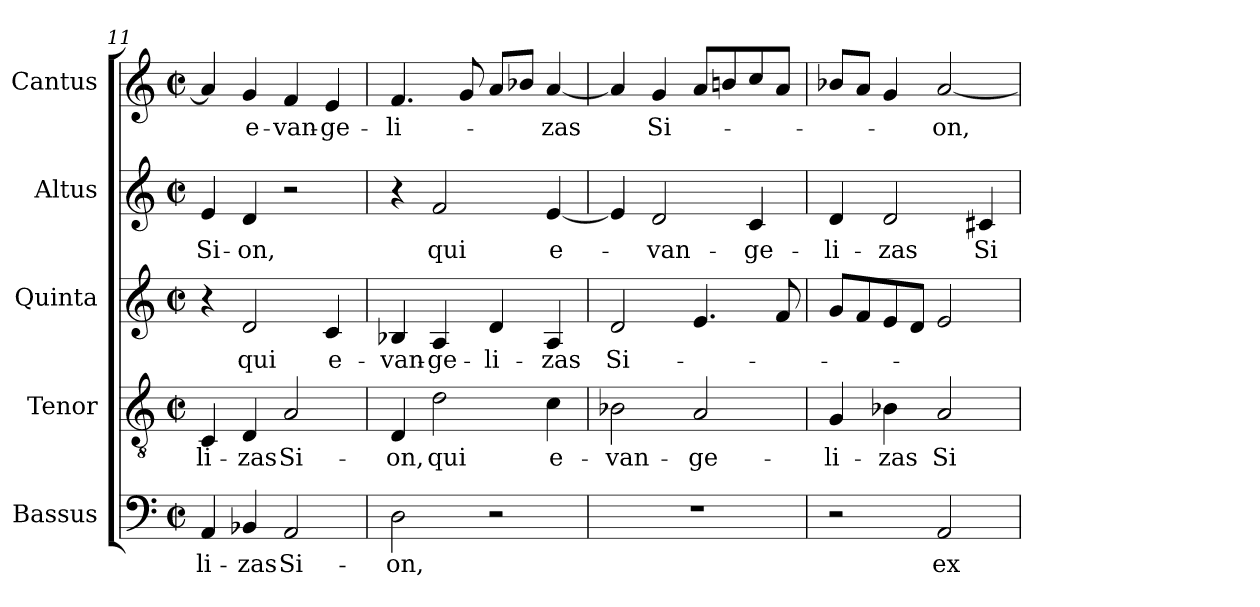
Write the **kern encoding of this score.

**kern	**text	**kern	**text	**kern	**text	**kern	**text	**kern	**text
*part5	*part5	*part4	*part4	*part3	*part3	*part2	*part2	*part1	*part1
*staff5	*staff5	*staff4	*staff4	*staff3	*staff3	*staff2	*staff2	*staff1	*staff1
*I"Bassus	*	*I"Tenor	*	*I"Quinta	*	*I"Altus	*	*I"Cantus	*
*I'B.	*	*I'T.	*	*I'A.	*	*I'A.	*	*I'S.	*
*clefF4	*	*clefGv2	*	*clefG2	*	*clefG2	*	*clefG2	*
*	*	*ITrd7c12	*	*	*	*	*	*	*
*k[]	*	*k[]	*	*k[]	*	*k[]	*	*k[]	*
*C:	*	*C:	*	*C:	*	*C:	*	*C:	*
*M2/2	*	*M2/2	*	*M2/2	*	*M2/2	*	*M2/2	*
*met(c|)	*	*met(c|)	*	*met(c|)	*	*met(c|)	*	*met(c|)	*
=11	=11	=11	=11	=11	=11	=11	=11	=11	=11
!	!LO:LY:b:color=#000000	!	!	!	!	!	!	!	!
!	!	!	!LO:LY:b:color=#000000	!	!	!	!	!	!
!	!	!	!	!	!	!	!LO:LY:b:color=#000000	!	!
4AAi/	-li-	4CCi/	-li-	4r	.	4ei/	Si-	4ai/]	.
!	!LO:LY:b:color=#000000	!	!	!	!	!	!	!	!
!	!	!	!LO:LY:b:color=#000000	!	!	!	!	!	!
!	!	!	!	!	!LO:LY:b:color=#000000	!	!	!	!
!	!	!	!	!	!	!	!LO:LY:b:color=#000000	!	!
!	!	!	!	!	!	!	!	!	!LO:LY:b:color=#000000
4BB-Xi/	-zas	4DDi/	-zas	2di/	qui	4di/	-on,	4gi/	e-
!	!LO:LY:b:color=#000000	!	!	!	!	!	!	!	!
!	!	!	!LO:LY:b:color=#000000	!	!	!	!	!	!
!	!	!	!	!	!	!	!	!	!LO:LY:b:color=#000000
2AAi/	Si-	2AAi/	Si-	.	.	2r	.	4fi/	-van-
!	!	!	!	!	!LO:LY:b:color=#000000	!	!	!	!
!	!	!	!	!	!	!	!	!	!LO:LY:b:color=#000000
.	.	.	.	4ci/	e-	.	.	4ei/	-ge-
!!LO:LB:g=z
=12	=12	=12	=12	=12	=12	=12	=12	=12	=12
!	!LO:LY:b:color=#000000	!	!	!	!	!	!	!	!
!	!	!	!LO:LY:b:color=#000000	!	!	!	!	!	!
!	!	!	!	!	!LO:LY:b:color=#000000	!	!	!	!
!	!	!	!	!	!	!	!	!	!LO:LY:b:color=#000000
2Di\	-on,	4DDi/	-on,	4B-Xi/	-van-	4r	.	4.fi/	-li-
!	!	!	!LO:LY:b:color=#000000	!	!	!	!	!	!
!	!	!	!	!	!LO:LY:b:color=#000000	!	!	!	!
!	!	!	!	!	!	!	!LO:LY:b:color=#000000	!	!
.	.	2Di\	qui	4Ai/	-ge-	2fi/	qui	.	.
.	.	.	.	.	.	.	.	8gi/	.
!	!	!	!	!	!LO:LY:b:color=#000000	!	!	!	!
2r	.	.	.	4di/	-li-	.	.	8ai/L	.
.	.	.	.	.	.	.	.	8b-Xi/J	.
!	!	!	!LO:LY:b:color=#000000	!	!	!	!	!	!
!	!	!	!	!	!LO:LY:b:color=#000000	!	!	!	!
!	!	!	!	!	!	!	!LO:LY:b:color=#000000	!	!
!	!	!	!	!	!	!	!	!	!LO:LY:b:color=#000000
.	.	4Ci\	e-	4Ai/	-zas	[<4ei/	e-	[<4ai/	-zas
=13	=13	=13	=13	=13	=13	=13	=13	=13	=13
!	!	!	!LO:LY:b:color=#000000	!	!	!	!	!	!
!	!	!	!	!	!LO:LY:b:color=#000000	!	!	!	!
1r	.	2BB-Xi\	-van-	2di/	Si-	4ei/]	.	4ai/]	.
!	!	!	!	!	!	!	!LO:LY:b:color=#000000	!	!
!	!	!	!	!	!	!	!	!	!LO:LY:b:color=#000000
.	.	.	.	.	.	2di/	-van-	4gi/	Si-
!	!	!	!LO:LY:b:color=#000000	!	!	!	!	!	!
.	.	2AAi/	-ge-	4.ei/	.	.	.	8ai/L	.
.	.	.	.	.	.	.	.	8bni/	.
!	!	!	!	!	!	!	!LO:LY:b:color=#000000	!	!
.	.	.	.	.	.	4ci/	-ge-	8cci/	.
.	.	.	.	8fi/	.	.	.	8ai/J	.
=14	=14	=14	=14	=14	=14	=14	=14	=14	=14
!	!	!	!LO:LY:b:color=#000000	!	!	!	!	!	!
!	!	!	!	!	!	!	!LO:LY:b:color=#000000	!	!
2r	.	4GGi/	-li-	8gi/L	.	4di/	-li-	8b-Xi/L	.
.	.	.	.	8fi/	.	.	.	8ai/J	.
!	!	!	!LO:LY:b:color=#000000	!	!	!	!	!	!
!	!	!	!	!	!	!	!LO:LY:b:color=#000000	!	!
.	.	4BB-Xi\	-zas	8ei/	.	2di/	-zas	4gi/	.
.	.	.	.	8di/J	.	.	.	.	.
!	!LO:LY:b:color=#000000	!	!	!	!	!	!	!	!
!	!	!	!LO:LY:b:color=#000000	!	!	!	!	!	!
!	!	!	!	!	!	!	!	!	!LO:LY:b:color=#000000
2AAi/	ex-	2AAi/	Si-	2ei/	.	.	.	[<2ai/	-on,
!	!	!	!	!	!	!	!LO:LY:b:color=#000000	!	!
.	.	.	.	.	.	4c#Xi/	Si-	.	.
=	=	=	=	=	=	=	=	=	=
*-	*-	*-	*-	*-	*-	*-	*-	*-	*-
